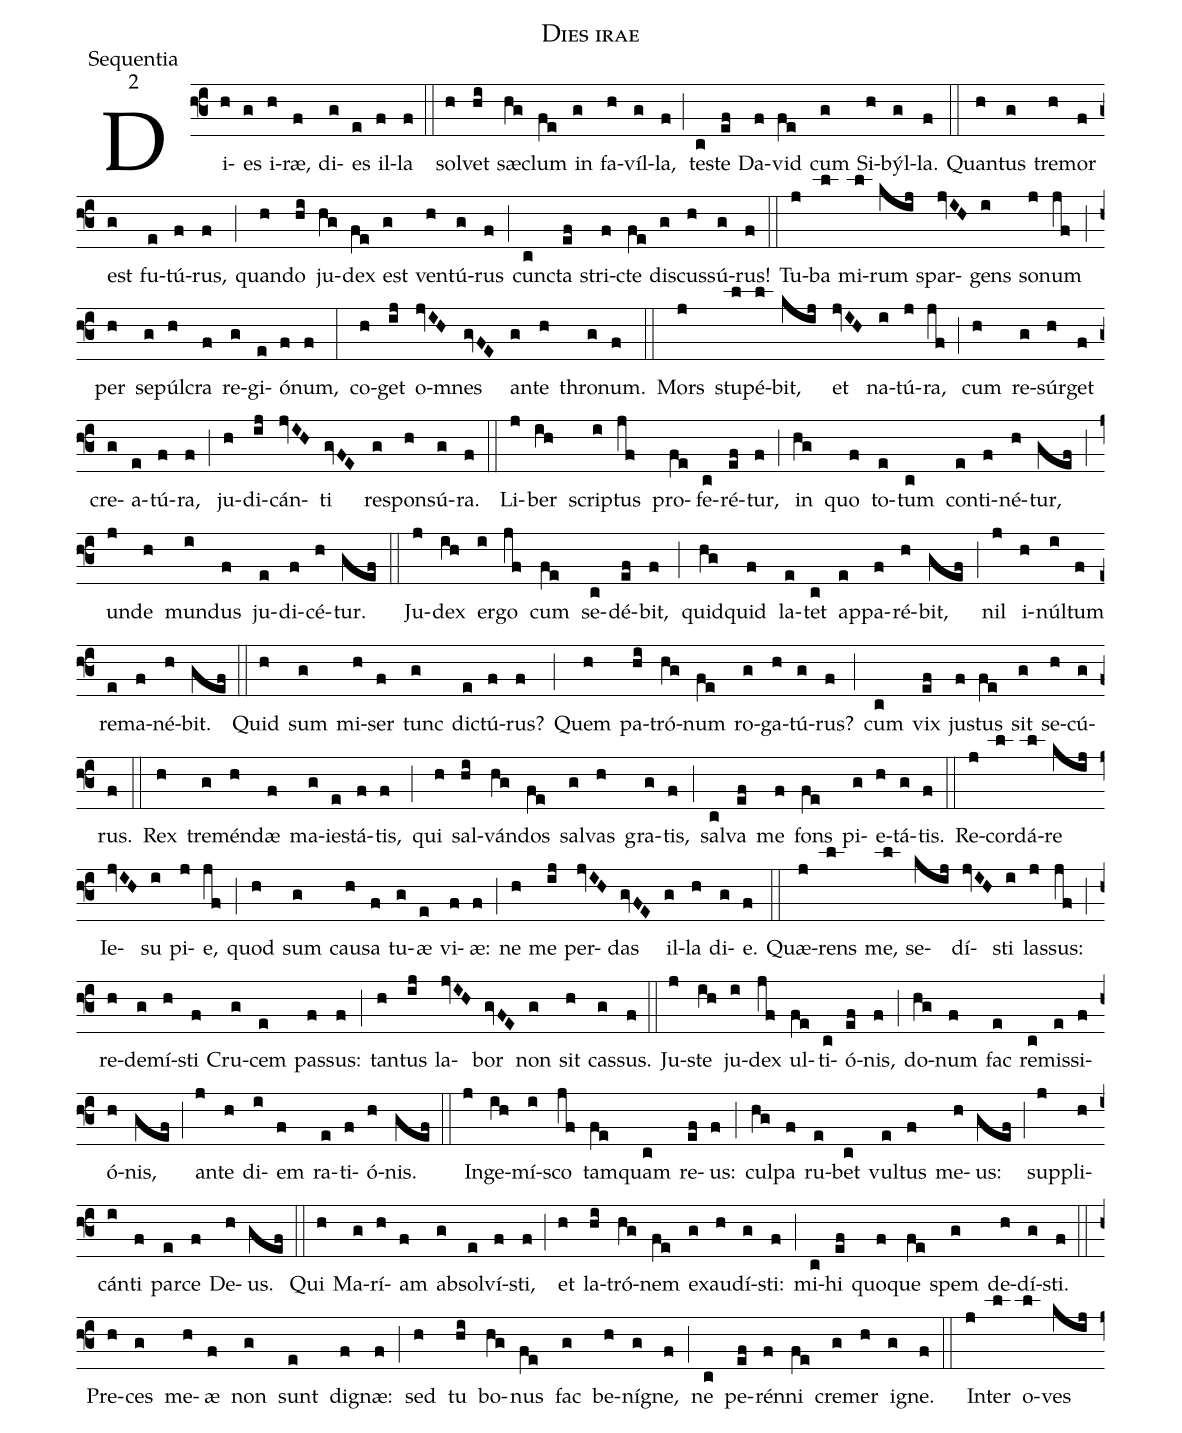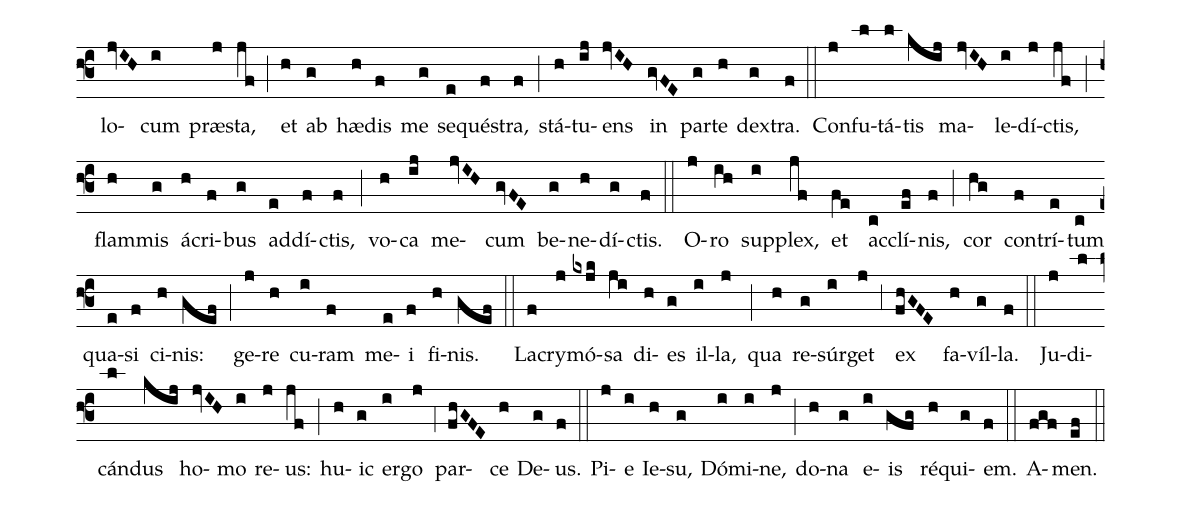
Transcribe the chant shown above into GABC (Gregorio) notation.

name:Dies irae;
office-part:Sequentia;
mode:2;
%%
(f3) Di(h)es(g) i(h)ræ,(f) di(g)es(e) il(f)la(f) (::)
sol(h)vet(hi) sæ(hg)clum(fe) in(g) fa(h)víl(g)la,(f) (;) te(c)ste(ef) Da(f)vid(fe) cum(g) Si(h)býl(g)la.(f) (::)
Quan(h)tus(g) tre(h)mor(f) est(g) fu(e)tú(f)rus,(f) (;) quan(h)do(hi) ju(hg)dex(fe) est(g) ven(h)tú(g)rus(f) (;) cun(c)cta(ef) stri(f)cte(fe) di(g)scus(h)sú(g)rus!(f) (::)
Tu(j)ba(l) mi(l)rum(kij) spar(jvIH)gens(i) so(j)num(jf) (;) per(h) se(g)púl(h)cra(f) re(g)gi(e)ó(f)num,(f) (:)
co(h)get(ij) o(jvIH)mnes(gvFE) an(g)te(h) thro(g)num.(f) (::)
Mors(j) stu(l)pé(l)bit,(kij) et(jvIH) na(i)tú(j)ra,(jf) (;) cum(h) re(g)súr(h)get(f) cre(g)a(e)tú(f)ra,(f) (;) ju(h)di(ij)cán(jvIH)ti(gvFE) re(g)spon(h)sú(g)ra.(f) (::)
Li(j)ber(ih) scrip(i)tus(jf) pro(fe)fe(c)ré(ef)tur,(f) (;) in(hg) quo(f) to(e)tum(c) con(e)ti(f)né(h)tur,(gef) (;) un(j)de(h) mun(i)dus(f) ju(e)di(f)cé(h)tur.(gef) (::)
Ju(j)dex(ih) er(i)go(jf) cum(fe) se(c)dé(ef)bit,(f) (;) quid(hg)quid(f) la(e)tet(c) ap(e)pa(f)ré(h)bit,(gef) (;) nil(j) i(h)núl(i)tum(f) re(e)ma(f)né(h)bit.(gef) (::)
Quid(h) sum(g) mi(h)ser(f) tunc(g) di(e)ctú(f)rus?(f) (;) Quem(h) pa(hi)tró(hg)num(fe) ro(g)ga(h)tú(g)rus?(f) (;) cum(c) vix(ef) ju(f)stus(fe) sit(g) se(h)cú(g)rus.(f) (::)
Rex(h) tre(g)mén(h)dæ(f) ma(g)ie(e)stá(f)tis,(f) (;) qui(h) sal(hi)ván(hg)dos(fe) sal(g)vas(h) gra(g)tis,(f) (;) sal(c)va(ef) me(f) fons(fe) pi(g)e(h)tá(g)tis.(f) (::)
Re(j)cor(l)dá(l)re(kij) Ie(jvIH)su(i) pi(j)e,(jf) (;) quod(h) sum(g) cau(h)sa(f) tu(g)æ(e) vi(f)æ:(f) (;) ne(h) me(ij) per(jvIH)das(gvFE) il(g)la(h) di(g)e.(f) (::)
Quæ(j)rens(l) me,(l) se(kij)dí(jvIH)sti(i) las(j)sus:(jf) (;) re(h)de(g)mí(h)sti(f) Cru(g)cem(e) pas(f)sus:(f) (;) tan(h)tus(ij) la(jvIH)bor(gvFE) non(g) sit(h) cas(g)sus.(f) (::)
Ju(j)ste(ih) ju(i)dex(jf) ul(fe)ti(c)ó(ef)nis,(f) (;) do(hg)num(f) fac(e) re(c)mis(e)si(f)ó(h)nis,(gef) (;) an(j)te(h) di(i)em(f) ra(e)ti(f)ó(h)nis.(gef) (::)
In(j)ge(ih)mí(i)sco(jf) tam(fe)quam(c) re(ef)us:(f) (;) cul(hg)pa(f) ru(e)bet(c) vul(e)tus(f) me(h)us:(gef) (;) sup(j)pli(h)cán(i)ti(f) par(e)ce(f) De(h)us.(gef) (::)
Qui(h) Ma(g)rí(h)am(f) ab(g)sol(e)ví(f)sti,(f) (;) et(h) la(hi)tró(hg)nem(fe) ex(g)au(h)dí(g)sti:(f) (;) mi(c)hi(ef) quo(f)que(fe) spem(g) de(h)dí(g)sti.(f) (::)
Pre(h)ces(g) me(h)æ(f) non(g) sunt(e) di(f)gnæ:(f) (;) sed(h) tu(hi) bo(hg)nus(fe) fac(g) be(h)ní(g)gne,(f) (;) ne(c) pe(ef)rén(f)ni(fe) cre(g)mer(h) i(g)gne.(f) (::)
In(j)ter(l) o(l)ves(kij) lo(jvIH)cum(i) præ(j)sta,(jf) (;) et(h) ab(g) hæ(h)dis(f) me(g) se(e)qué(f)stra,(f) (;) stá(h)tu(ij)ens(jvIH) in(gvFE) par(g)te(h) dex(g)tra.(f) (::)
Con(j)fu(l)tá(l)tis(kij) ma(jvIH)le(i)dí(j)ctis,(jf) (;) flam(h)mis(g) á(h)cri(f)bus(g) ad(e)dí(f)ctis,(f) (;) vo(h)ca(ij) me(jvIH)cum(gvFE) be(g)ne(h)dí(g)ctis.(f) (::)
O(j)ro(ih) sup(i)plex,(jf) et(fe) ac(c)clí(ef)nis,(f) (;) cor(hg) con(f)trí(e)tum(c) qua(e)si(f) ci(h)nis:(gef) (;) ge(j)re(h) cu(i)ram(f) me(e)i(f) fi(h)nis.(gef) (::)
La(f)cry(j)mó(kxjk)sa(ji) di(h)es(g) il(i)la,(j) (;) qua(h) re(g)súr(i)get(j) (,3) ex(fhGFE) fa(h)víl(g)la.(f) (::)
Ju(j)di(l)cán(l)dus(kij) ho(jvIH)mo(i) re(j)us:(jf) (;) hu(h)ic(g) er(i)go(j) (,4) par(fhGFE)ce(h) De(g)us.(f) (::)
Pi(j)e(i) Ie(h)su,(g) Dó(i)mi(i)ne,(j) (;) do(h)na(g) e(i)is(gfg) ré(h)qui(g)em.(f) (::)
A(fgf)men.(ef) (::)
